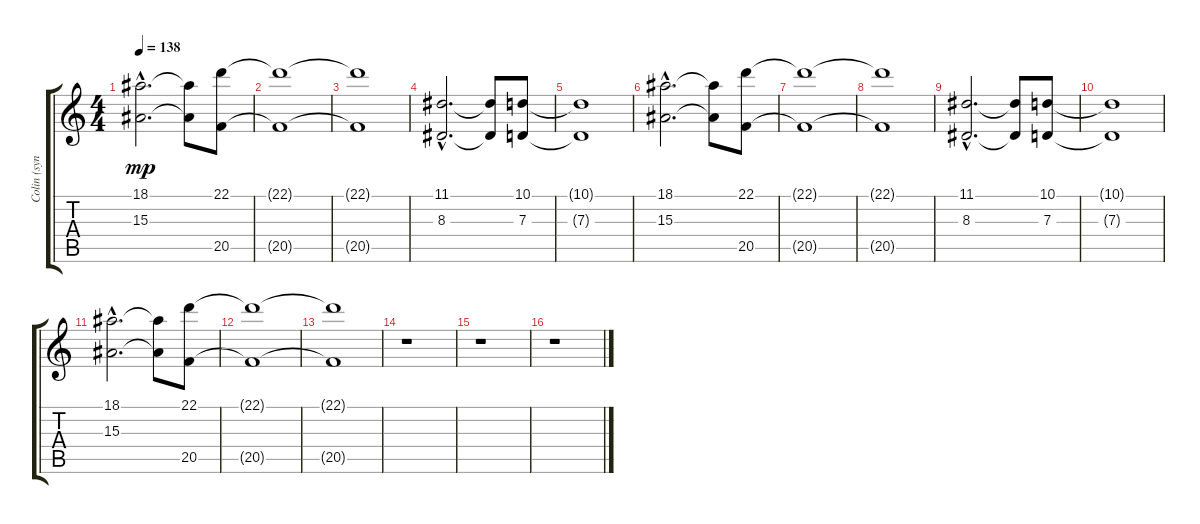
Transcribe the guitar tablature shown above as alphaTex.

\track ("Colin (synth)" "Colin (syn") {instrument pad2warm}
\staff {score tabs}
\tuning (E4 B3 G3 D3 A2 E2) {hide}
\ts (4 4)
\tempo 138
\clef g2
\ks c
(18.1{hac} 15.3{hac}).2{d dy mp} (18.1{t} 15.3{t}).8 (22.1 20.5).8 |
(22.1{t} 20.5{t}).1 |
(22.1{t} 20.5{t}).1 |
(11.1{hac} 8.3{hac}).2{d} (11.1{t} 8.3{t}).8 (10.1 7.3).8 |
(10.1{t} 7.3{t}).1 |
(18.1{hac} 15.3{hac}).2{d} (18.1{t} 15.3{t}).8 (22.1 20.5).8 |
(22.1{t} 20.5{t}).1 |
(22.1{t} 20.5{t}).1 |
(11.1{hac} 8.3{hac}).2{d} (11.1{t} 8.3{t}).8 (10.1 7.3).8 |
(10.1{t} 7.3{t}).1 |
(18.1{hac} 15.3{hac}).2{d} (18.1{t} 15.3{t}).8 (22.1 20.5).8 |
(22.1{t} 20.5{t}).1 |
(22.1{t} 20.5{t}).1 |
r.1 |
r.1 |
r.1
